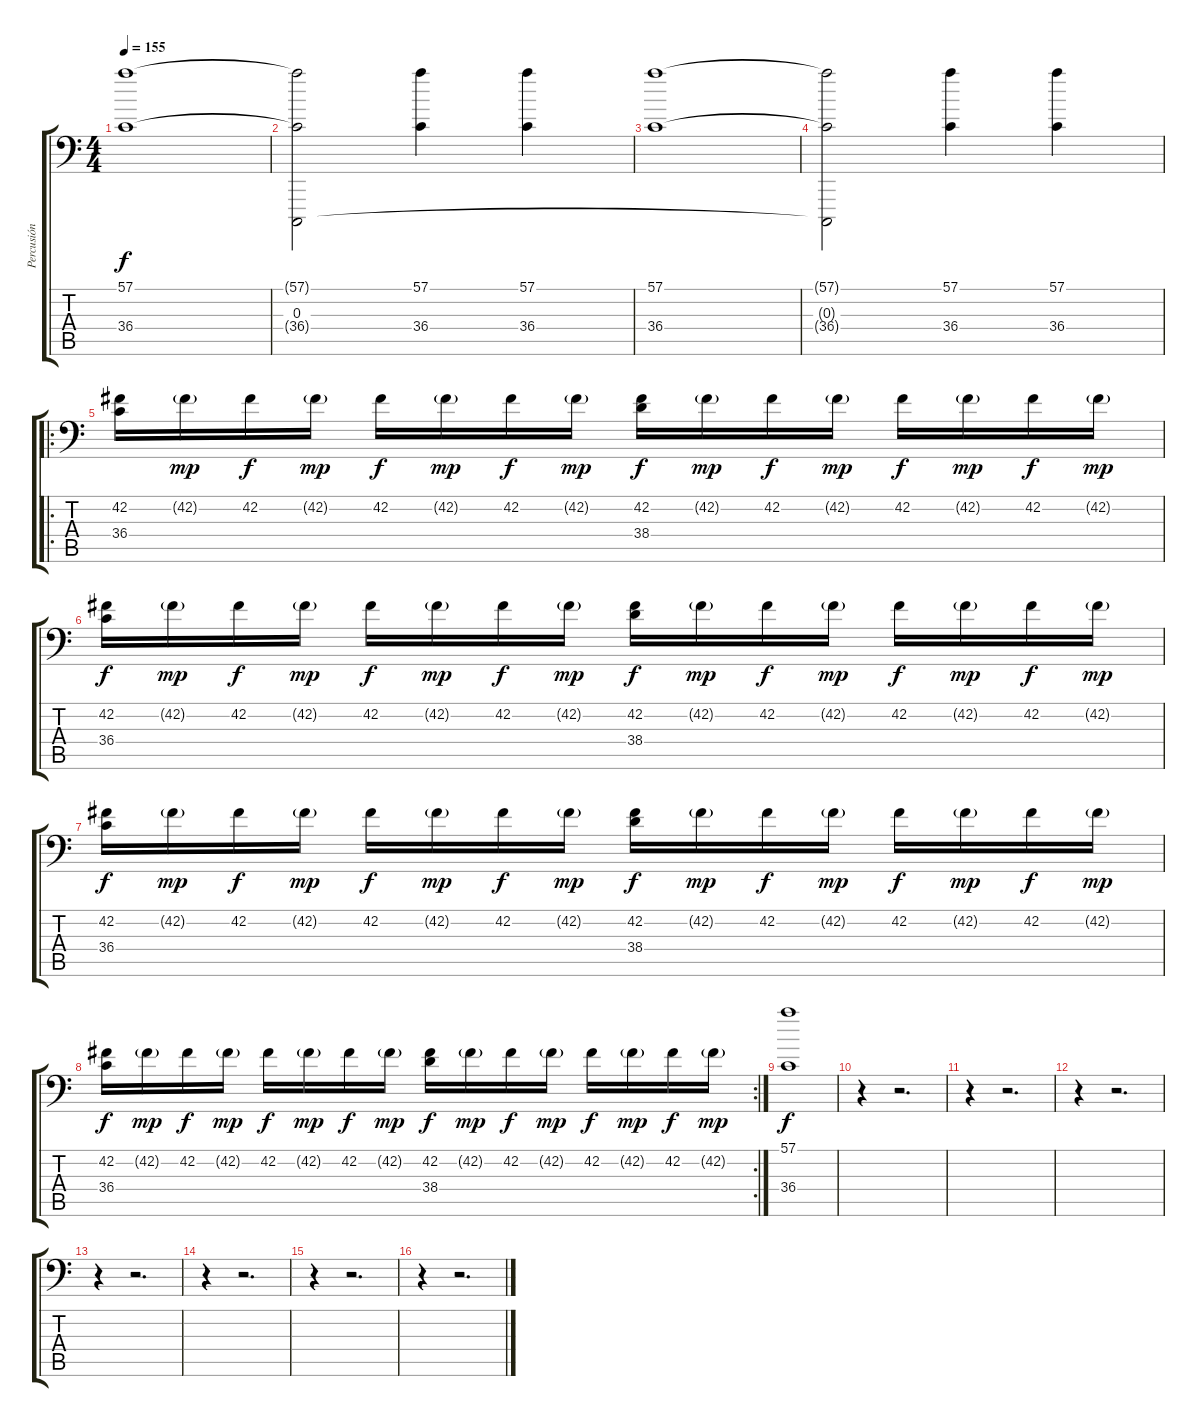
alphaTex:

\track ("Percusión" "Percusión") {instrument acousticgrandpiano}
\staff {score tabs}
\tuning (C-1 C-1 C-1 C-1 C-1 C-1) {hide}
\ts (4 4)
\tempo 155
\clef f4
\ks c
(57.1 36.4).1{dy f} |
(57.1{t} 0.3{t} 36.4{t}).2 (57.1 36.4).4 (57.1 36.4).4 |
(57.1 36.4).1 |
(57.1{t} 0.3{t} 36.4{t}).2 (57.1 36.4).4 (57.1 36.4).4 |
\ro
(42.2 36.4).16 42.2{g}.16{dy mp} 42.2.16{dy f} 42.2{g}.16{dy mp} 42.2.16{dy f} 42.2{g}.16{dy mp} 42.2.16{dy f} 42.2{g}.16{dy mp} (42.2 38.4).16{dy f} 42.2{g}.16{dy mp} 42.2.16{dy f} 42.2{g}.16{dy mp} 42.2.16{dy f} 42.2{g}.16{dy mp} 42.2.16{dy f} 42.2{g}.16{dy mp} |
(42.2 36.4).16{dy f} 42.2{g}.16{dy mp} 42.2.16{dy f} 42.2{g}.16{dy mp} 42.2.16{dy f} 42.2{g}.16{dy mp} 42.2.16{dy f} 42.2{g}.16{dy mp} (42.2 38.4).16{dy f} 42.2{g}.16{dy mp} 42.2.16{dy f} 42.2{g}.16{dy mp} 42.2.16{dy f} 42.2{g}.16{dy mp} 42.2.16{dy f} 42.2{g}.16{dy mp} |
(42.2 36.4).16{dy f} 42.2{g}.16{dy mp} 42.2.16{dy f} 42.2{g}.16{dy mp} 42.2.16{dy f} 42.2{g}.16{dy mp} 42.2.16{dy f} 42.2{g}.16{dy mp} (42.2 38.4).16{dy f} 42.2{g}.16{dy mp} 42.2.16{dy f} 42.2{g}.16{dy mp} 42.2.16{dy f} 42.2{g}.16{dy mp} 42.2.16{dy f} 42.2{g}.16{dy mp} |
\rc 2
(42.2 36.4).16{dy f} 42.2{g}.16{dy mp} 42.2.16{dy f} 42.2{g}.16{dy mp} 42.2.16{dy f} 42.2{g}.16{dy mp} 42.2.16{dy f} 42.2{g}.16{dy mp} (42.2 38.4).16{dy f} 42.2{g}.16{dy mp} 42.2.16{dy f} 42.2{g}.16{dy mp} 42.2.16{dy f} 42.2{g}.16{dy mp} 42.2.16{dy f} 42.2{g}.16{dy mp} |
(57.1 36.4).1{dy f} |
r.4 r.2{d} |
r.4 r.2{d} |
r.4 r.2{d} |
r.4 r.2{d} |
r.4 r.2{d} |
r.4 r.2{d} |
r.4 r.2{d}
